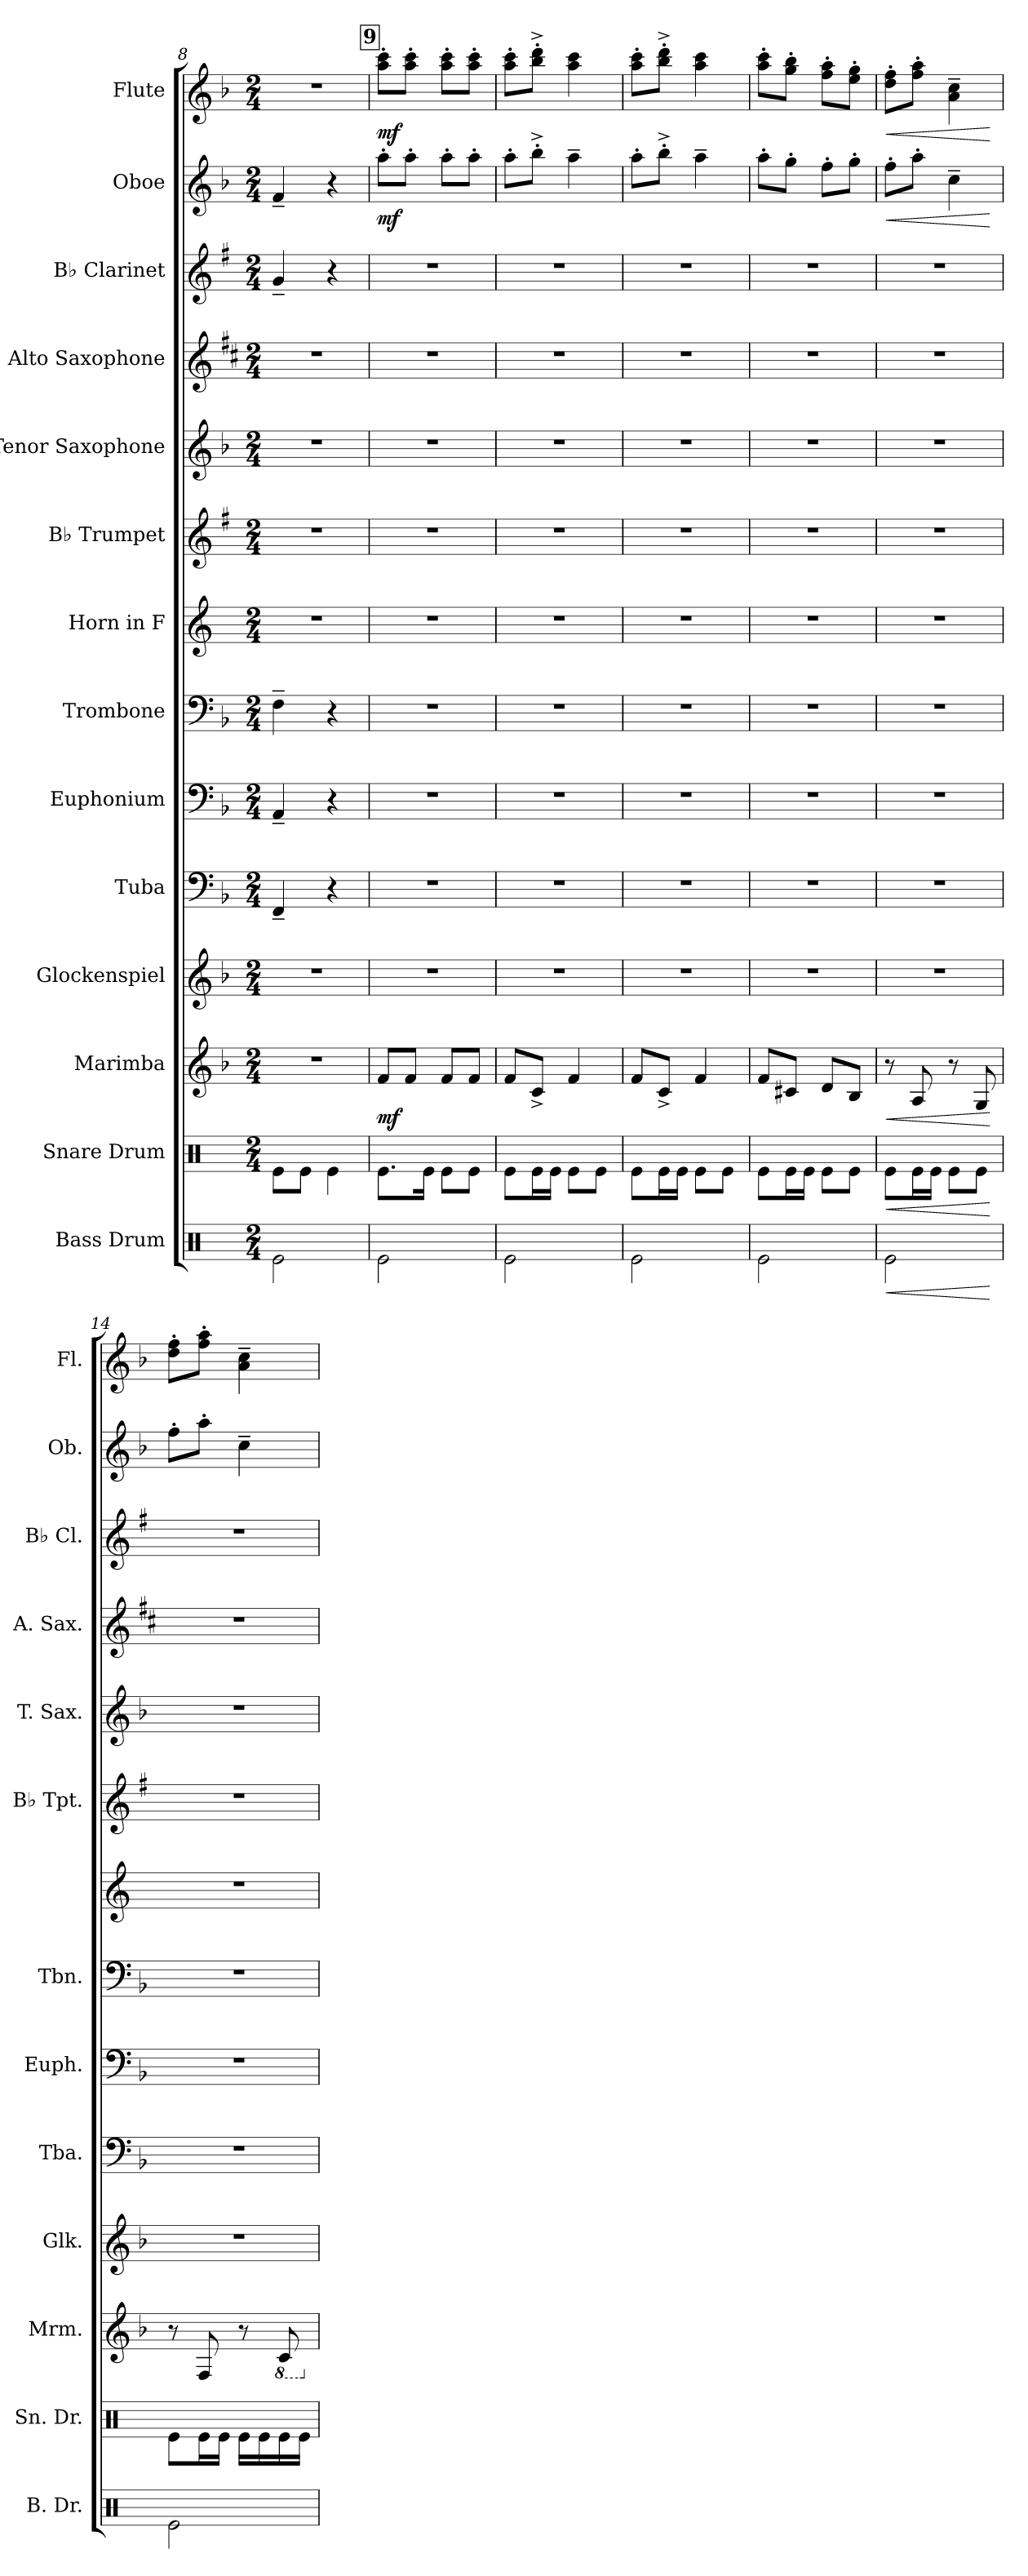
**kern	**dynam	**kern	**dynam	**kern	**dynam	**kern	**kern	**kern	**kern	**kern	**kern	**kern	**kern	**kern	**kern	**dynam	**kern	**dynam
*part14	*part14	*part13	*part13	*part12	*part12	*part11	*part10	*part9	*part8	*part7	*part6	*part5	*part4	*part3	*part2	*part2	*part1	*part1
*staff14	*staff14	*staff13	*staff13	*staff12	*staff12	*staff11	*staff10	*staff9	*staff8	*staff7	*staff6	*staff5	*staff4	*staff3	*staff2	*staff2	*staff1	*staff1
*I"Bass Drum	*	*I"Snare Drum	*	*I"Marimba	*	*I"Glockenspiel	*I"Tuba	*I"Euphonium	*I"Trombone	*I"Horn in F	*I"B♭ Trumpet	*I"Tenor Saxophone	*I"Alto Saxophone	*I"B♭ Clarinet	*I"Oboe	*	*I"Flute	*
*I'B. Dr.	*	*I'Sn. Dr.	*	*I'Mrm.	*	*I'Glk.	*I'Tba.	*I'Euph.	*I'Tbn.	*	*I'B♭ Tpt.	*I'T. Sax.	*I'A. Sax.	*I'B♭ Cl.	*I'Ob.	*	*I'Fl.	*
*clefX	*	*clefX	*	*clefG2	*	*clefG2	*clefF4	*clefF4	*clefF4	*clefG2	*clefG2	*clefG2	*clefG2	*clefG2	*clefG2	*	*clefG2	*
*	*	*	*	*	*	*ITrd-14c-24	*	*	*	*ITrd4c7	*ITrd1c2	*ITrd8c14	*ITrd5c9	*ITrd1c2	*	*	*	*
*k[]	*	*k[]	*	*k[b-]	*	*k[b-]	*k[b-]	*k[b-]	*k[b-]	*k[b-]	*k[b-]	*k[b-]	*k[b-]	*k[b-]	*k[b-]	*	*k[b-]	*
*M2/4	*	*M2/4	*	*M2/4	*	*M2/4	*M2/4	*M2/4	*M2/4	*M2/4	*M2/4	*M2/4	*M2/4	*M2/4	*M2/4	*	*M2/4	*
=8	=8	=8	=8	=8	=8	=8	=8	=8	=8	=8	=8	=8	=8	=8	=8	=8	=8	=8
2Re\	.	8Re\L	.	2r	.	2r	4FF~/	4AA~/	4F~\	2r	2r	2r	2r	4f~/	4f~/	.	2r	.
.	.	8Re\J	.	.	.	.	.	.	.	.	.	.	.	.	.	.	.	.
.	.	4Re\	.	.	.	.	4r	4r	4r	.	.	.	.	4r	4r	.	.	.
!!LO:REH:place=s1:a:B:fs=14:t=9
=9	=9	=9	=9	=9	=9	=9	=9	=9	=9	=9	=9	=9	=9	=9	=9	=9	=9	=9
!	!	!	!	!	!LO:DY:b	!	!	!	!	!	!	!	!	!	!	!LO:DY:b	!	!LO:DY:b
2Re\	.	8.Re\L	.	8f/L	mf	2r	2r	2r	2r	2r	2r	2r	2r	2r	8aa'\L	mf	8aa\' 8ccc\'L	mf
.	.	.	.	8f/J	.	.	.	.	.	.	.	.	.	.	8aa'\J	.	8aa\' 8ccc\'J	.
.	.	16Re\Jk	.	.	.	.	.	.	.	.	.	.	.	.	.	.	.	.
.	.	8Re\L	.	8f/L	.	.	.	.	.	.	.	.	.	.	8aa'\L	.	8aa\' 8ccc\'L	.
.	.	8Re\J	.	8f/J	.	.	.	.	.	.	.	.	.	.	8aa'\J	.	8aa\' 8ccc\'J	.
!!LO:PB:g=z
=10	=10	=10	=10	=10	=10	=10	=10	=10	=10	=10	=10	=10	=10	=10	=10	=10	=10	=10
2Re\	.	8Re\L	.	8f/L	.	2r	2r	2r	2r	2r	2r	2r	2r	2r	8aa'\L	.	8aa\' 8ccc\'L	.
.	.	16Re\L	.	8c^/J	.	.	.	.	.	.	.	.	.	.	8bb-'^\J	.	8bb-\'^ 8ddd\'^J	.
.	.	16Re\JJ	.	.	.	.	.	.	.	.	.	.	.	.	.	.	.	.
.	.	8Re\L	.	4f/	.	.	.	.	.	.	.	.	.	.	4aa~\	.	4aa\ 4ccc\	.
.	.	8Re\J	.	.	.	.	.	.	.	.	.	.	.	.	.	.	.	.
=11	=11	=11	=11	=11	=11	=11	=11	=11	=11	=11	=11	=11	=11	=11	=11	=11	=11	=11
2Re\	.	8Re\L	.	8f/L	.	2r	2r	2r	2r	2r	2r	2r	2r	2r	8aa'\L	.	8aa\' 8ccc\'L	.
.	.	16Re\L	.	8c^/J	.	.	.	.	.	.	.	.	.	.	8bb-'^\J	.	8bb-\'^ 8ddd\'^J	.
.	.	16Re\JJ	.	.	.	.	.	.	.	.	.	.	.	.	.	.	.	.
.	.	8Re\L	.	4f/	.	.	.	.	.	.	.	.	.	.	4aa~\	.	4aa\ 4ccc\	.
.	.	8Re\J	.	.	.	.	.	.	.	.	.	.	.	.	.	.	.	.
=12	=12	=12	=12	=12	=12	=12	=12	=12	=12	=12	=12	=12	=12	=12	=12	=12	=12	=12
2Re\	.	8Re\L	.	8f/L	.	2r	2r	2r	2r	2r	2r	2r	2r	2r	8aa'\L	.	8aa\' 8ccc\'L	.
.	.	16Re\L	.	8c#X/J	.	.	.	.	.	.	.	.	.	.	8gg'\J	.	8gg\' 8bb-\'J	.
.	.	16Re\JJ	.	.	.	.	.	.	.	.	.	.	.	.	.	.	.	.
.	.	8Re\L	.	8d/L	.	.	.	.	.	.	.	.	.	.	8ff'\L	.	8ff\' 8aa\'L	.
.	.	8Re\J	.	8B-/J	.	.	.	.	.	.	.	.	.	.	8gg'\J	.	8ee\' 8gg\'J	.
=13	=13	=13	=13	=13	=13	=13	=13	=13	=13	=13	=13	=13	=13	=13	=13	=13	=13	=13
!	!LO:HP:b	!	!LO:HP:b	!	!LO:HP:b	!	!	!	!	!	!	!	!	!	!	!LO:HP:b	!	!LO:HP:b
2Re\	<	8Re\L	<	8r	<	2r	2r	2r	2r	2r	2r	2r	2r	2r	8ff'\L	<	8dd\' 8ff\'L	<
.	.	16Re\L	.	8A/	.	.	.	.	.	.	.	.	.	.	8aa'\J	.	8ff\' 8aa\'J	.
.	.	16Re\JJ	.	.	.	.	.	.	.	.	.	.	.	.	.	.	.	.
.	.	8Re\L	.	8r	.	.	.	.	.	.	.	.	.	.	4cc~\	.	4a\~ 4cc\~	.
.	.	8Re\J	.	8G/	.	.	.	.	.	.	.	.	.	.	.	.	.	.
.	[	.	[	.	[	.	.	.	.	.	.	.	.	.	.	[	.	[
=14	=14	=14	=14	=14	=14	=14	=14	=14	=14	=14	=14	=14	=14	=14	=14	=14	=14	=14
2Re\	.	8Re\L	.	8r	.	2r	2r	2r	2r	2r	2r	2r	2r	2r	8ff'\L	.	8dd\' 8ff\'L	.
.	.	16Re\L	.	8F/	.	.	.	.	.	.	.	.	.	.	8aa'\J	.	8ff\' 8aa\'J	.
.	.	16Re\JJ	.	.	.	.	.	.	.	.	.	.	.	.	.	.	.	.
.	.	16Re\LL	.	8r	.	.	.	.	.	.	.	.	.	.	4cc~\	.	4a\~ 4cc\~	.
.	.	16Re\	.	.	.	.	.	.	.	.	.	.	.	.	.	.	.	.
*	*	*	*	*8ba	*	*	*	*	*	*	*	*	*	*	*	*	*	*
.	.	16Re\	.	8C/	.	.	.	.	.	.	.	.	.	.	.	.	.	.
.	.	16Re\JJ	.	.	.	.	.	.	.	.	.	.	.	.	.	.	.	.
*	*	*	*	*X8ba	*	*	*	*	*	*	*	*	*	*	*	*	*	*
=	=	=	=	=	=	=	=	=	=	=	=	=	=	=	=	=	=	=
*-	*-	*-	*-	*-	*-	*-	*-	*-	*-	*-	*-	*-	*-	*-	*-	*-	*-	*-
